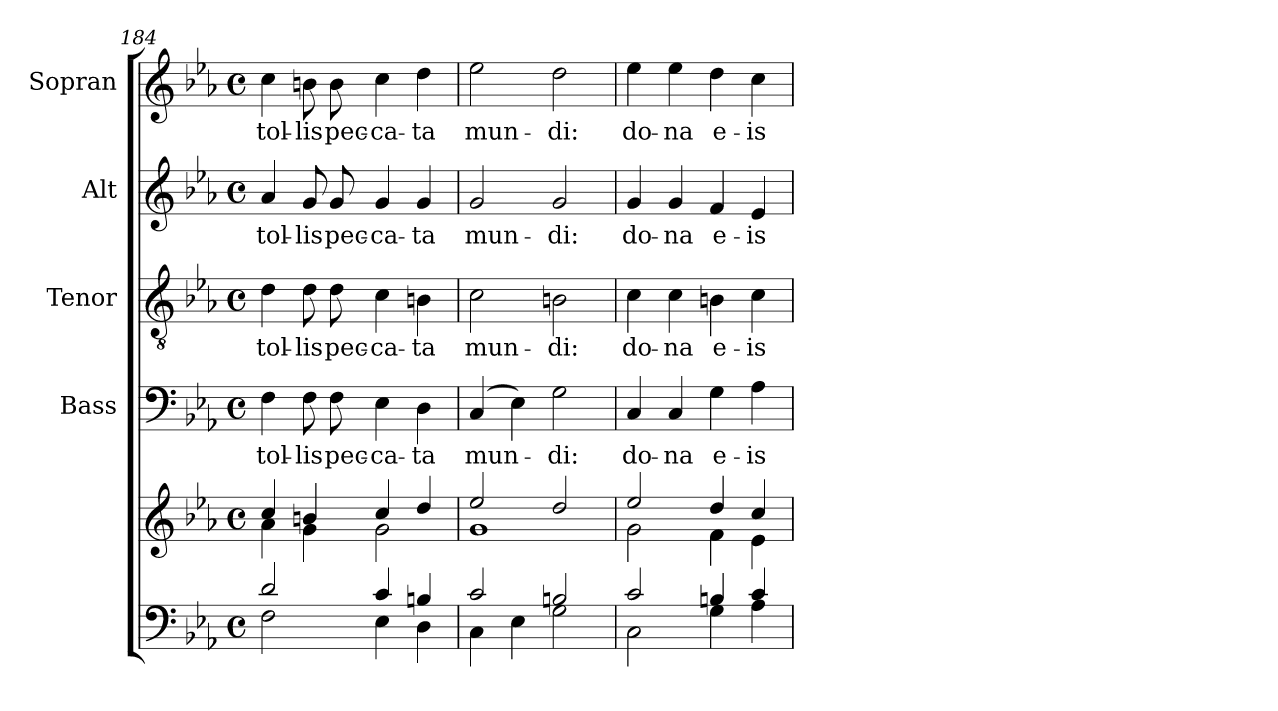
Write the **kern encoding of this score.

**kern	**kern	**kern	**text	**kern	**text	**kern	**text	**kern	**text
*part5	*part5	*part4	*part4	*part3	*part3	*part2	*part2	*part1	*part1
*staff6	*staff5	*staff4	*staff4	*staff3	*staff3	*staff2	*staff2	*staff1	*staff1
*	*	*I"Bass	*	*I"Tenor	*	*I"Alt	*	*I"Sopran	*
*	*	*I'B.	*	*I'T.	*	*I'A.	*	*I'S.	*
*clefF4	*clefG2	*clefF4	*	*clefGv2	*	*clefG2	*	*clefG2	*
*k[b-e-a-]	*k[b-e-a-]	*k[b-e-a-]	*	*k[b-e-a-]	*	*k[b-e-a-]	*	*k[b-e-a-]	*
*E-:	*E-:	*E-:	*	*E-:	*	*E-:	*	*E-:	*
*M4/4	*M4/4	*M4/4	*	*M4/4	*	*M4/4	*	*M4/4	*
*met(c)	*met(c)	*met(c)	*	*met(c)	*	*met(c)	*	*met(c)	*
=184	=184	=184	=184	=184	=184	=184	=184	=184	=184
*^	*^	*	*	*	*	*	*	*	*
!	!	!	!	!	!LO:LY:b	!	!LO:LY:b	!	!LO:LY:b	!	!LO:LY:b
2d/	2F\	4cc/	4a-\	4F\	tol-	4d\	tol-	4a-/	tol-	4cc\	tol-
!	!	!	!	!	!LO:LY:b	!	!LO:LY:b	!	!LO:LY:b	!	!LO:LY:b
.	.	4bn/	4g\	8F\	-lis	8d\	-lis	8g/	-lis	8bn\	-lis
!	!	!	!	!	!LO:LY:b	!	!LO:LY:b	!	!LO:LY:b	!	!LO:LY:b
.	.	.	.	8F\	pec-	8d\	pec-	8g/	pec-	8b\	pec-
!	!	!	!	!	!LO:LY:b	!	!LO:LY:b	!	!LO:LY:b	!	!LO:LY:b
4c/	4E-\	4cc/	2g\	4E-\	-ca-	4c\	-ca-	4g/	-ca-	4cc\	-ca-
!	!	!	!	!	!LO:LY:b	!	!LO:LY:b	!	!LO:LY:b	!	!LO:LY:b
4Bn/	4D\	4dd/	.	4D\	-ta	4Bn\	-ta	4g/	-ta	4dd\	-ta
=185	=185	=185	=185	=185	=185	=185	=185	=185	=185	=185	=185
!	!	!	!	!	!LO:LY:b	!	!LO:LY:b	!	!LO:LY:b	!	!LO:LY:b
2c/	4C\	2ee-/	1g	(4C/	mun-	2c\	mun-	2g/	mun-	2ee-\	mun-
.	4E-\	.	.	4E-\)	.	.	.	.	.	.	.
!	!	!	!	!	!LO:LY:b	!	!LO:LY:b	!	!LO:LY:b	!	!LO:LY:b
2Bn/	2G\	2dd/	.	2G\	-di:	2Bn\	-di:	2g/	-di:	2dd\	-di:
=186	=186	=186	=186	=186	=186	=186	=186	=186	=186	=186	=186
!	!	!	!	!	!LO:LY:b	!	!LO:LY:b	!	!LO:LY:b	!	!LO:LY:b
2c/	2C\	2ee-/	2g\	4C/	do-	4c\	do-	4g/	do-	4ee-\	do-
!	!	!	!	!	!LO:LY:b	!	!LO:LY:b	!	!LO:LY:b	!	!LO:LY:b
.	.	.	.	4C/	-na	4c\	-na	4g/	-na	4ee-\	-na
!	!	!	!	!	!LO:LY:b	!	!LO:LY:b	!	!LO:LY:b	!	!LO:LY:b
4Bn/	4G\	4dd/	4f\	4G\	e-	4Bn\	e-	4f/	e-	4dd\	e-
!	!	!	!	!	!LO:LY:b	!	!LO:LY:b	!	!LO:LY:b	!	!LO:LY:b
4c/	4A-\	4cc/	4e-\	4A-\	-is	4c\	-is	4e-/	-is	4cc\	-is
*v	*v	*	*	*	*	*	*	*	*	*	*
*	*v	*v	*	*	*	*	*	*	*	*
=	=	=	=	=	=	=	=	=	=
*-	*-	*-	*-	*-	*-	*-	*-	*-	*-
